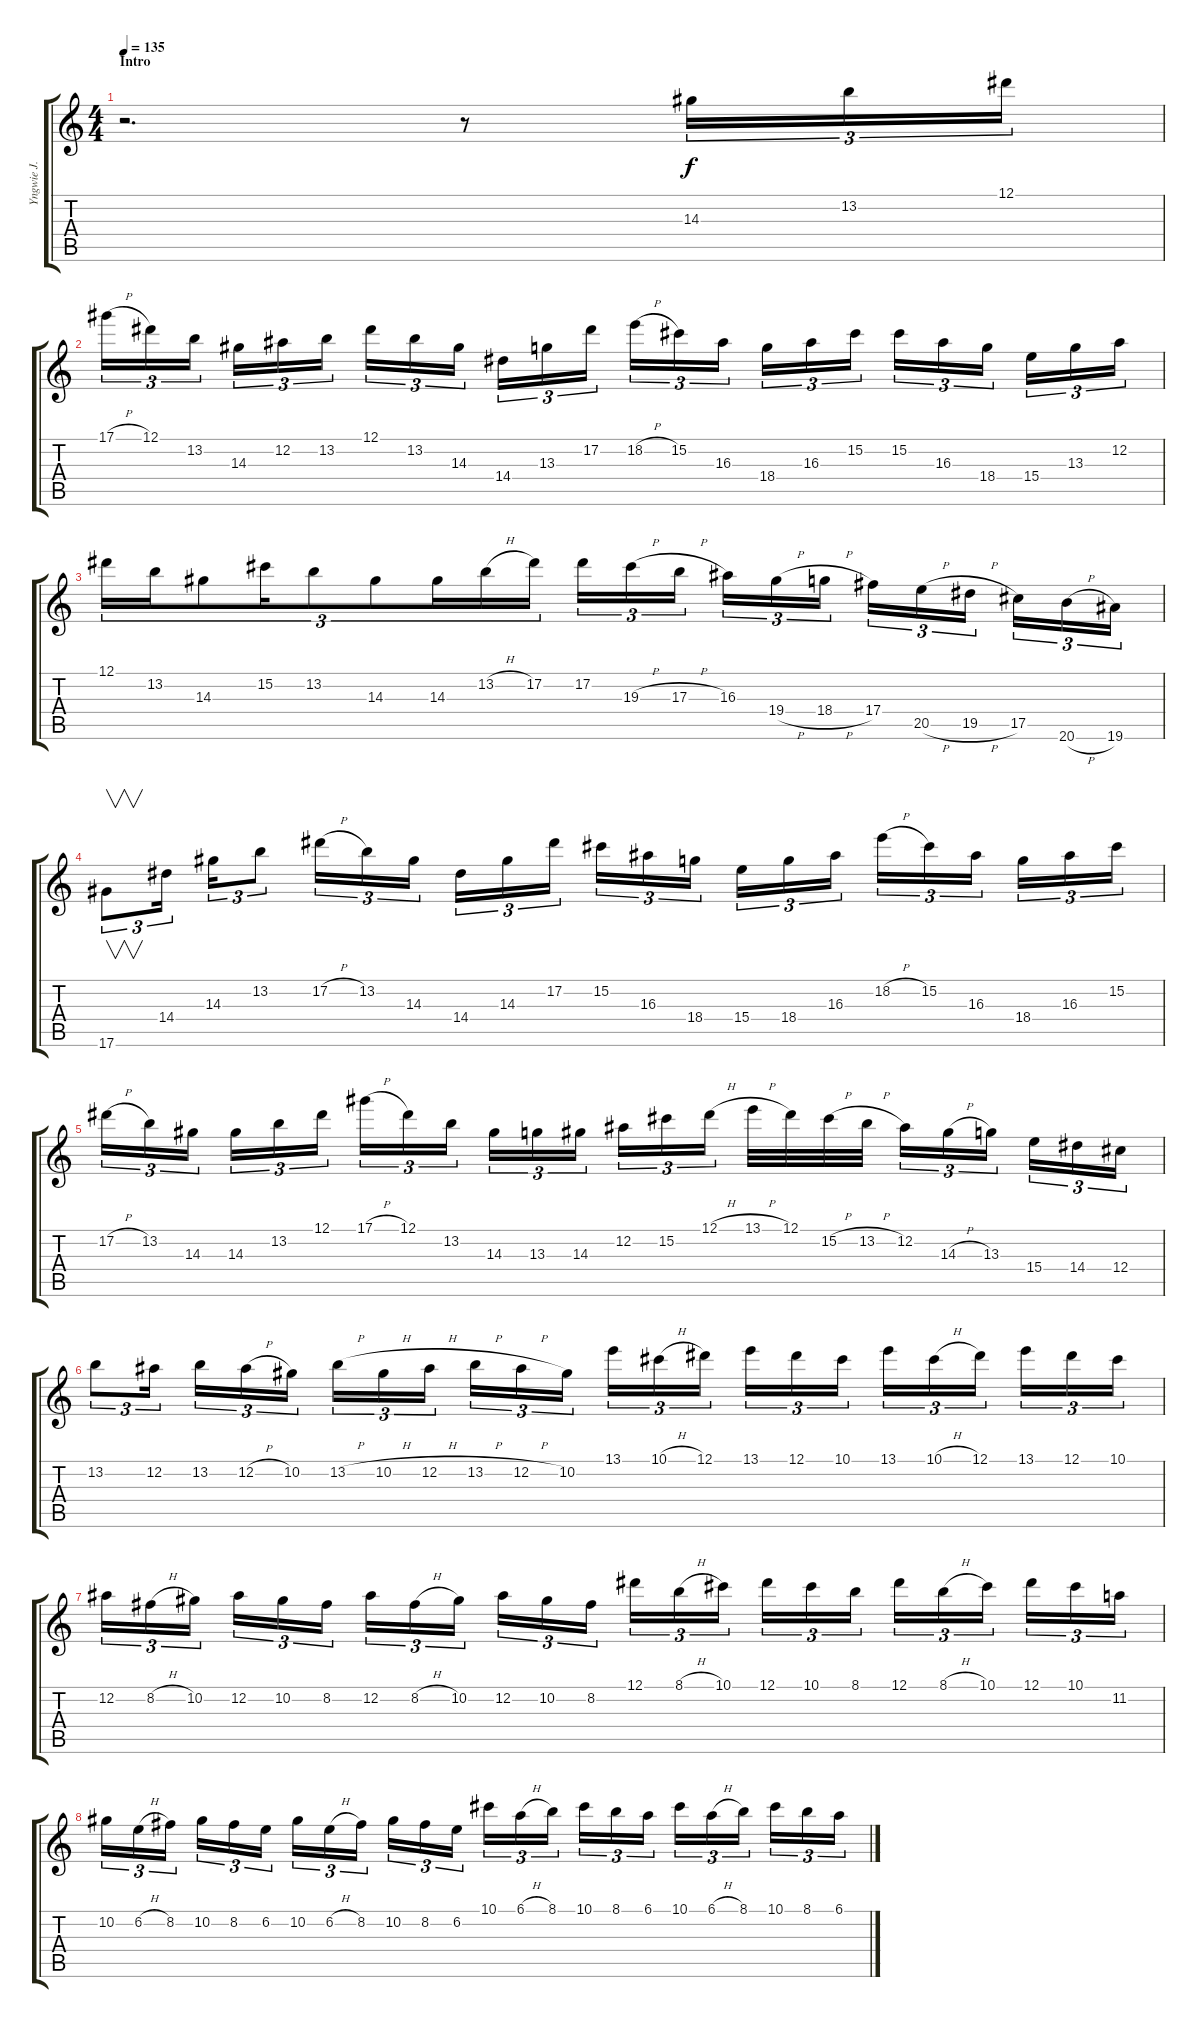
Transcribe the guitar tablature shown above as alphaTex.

\track ("Yngwie J. Malmsteen" "Yngwie J. ") {instrument overdrivenguitar}
\staff {score tabs}
\tuning (Eb4 Bb3 Gb3 Db3 Ab2 Eb2) {hide}
\ts (4 4)
\section ("" "Intro")
\tempo 135
\clef g2
\ks c
r.2{d dy f instrument overdrivenguitar} r.8 14.3.16{tu (3 2)} 13.2.16{tu (3 2)} 12.1.16{tu (3 2)} |
17.1{h}.16{tu (3 2)} 12.1.16{tu (3 2)} 13.2.16{tu (3 2)} 14.3.16{tu (3 2)} 12.2.16{tu (3 2)} 13.2.16{tu (3 2)} 12.1.16{tu (3 2)} 13.2.16{tu (3 2)} 14.3.16{tu (3 2)} 14.4.16{tu (3 2)} 13.3.16{tu (3 2)} 17.2.16{tu (3 2)} 18.2{h}.16{tu (3 2)} 15.2.16{tu (3 2)} 16.3.16{tu (3 2)} 18.4.16{tu (3 2)} 16.3.16{tu (3 2)} 15.2.16{tu (3 2)} 15.2.16{tu (3 2)} 16.3.16{tu (3 2)} 18.4.16{tu (3 2)} 15.4.16{tu (3 2)} 13.3.16{tu (3 2)} 12.2.16{tu (3 2)} |
12.1.16{tu (3 2)} 13.2.16{tu (3 2)} 14.3.8{tu (3 2)} 15.2.16{tu (3 2)} 13.2.8{tu (3 2)} 14.3.8{tu (3 2)} 14.3.16{tu (3 2)} 13.2{h}.16{tu (3 2)} 17.2.16{tu (3 2)} 17.2.16{tu (3 2)} 19.3{h}.16{tu (3 2)} 17.3{h}.16{tu (3 2)} 16.3.16{tu (3 2)} 19.4{h}.16{tu (3 2)} 18.4{h}.16{tu (3 2)} 17.4.16{tu (3 2)} 20.5{h}.16{tu (3 2)} 19.5{h}.16{tu (3 2)} 17.5.16{tu (3 2)} 20.6{h}.16{tu (3 2)} 19.6.16{tu (3 2)} |
17.6.8{v tu (3 2)} 14.4.16{tu (3 2)} 14.3.16{tu (3 2)} 13.2.8{tu (3 2)} 17.2{h}.16{tu (3 2)} 13.2.16{tu (3 2)} 14.3.16{tu (3 2)} 14.4.16{tu (3 2)} 14.3.16{tu (3 2)} 17.2.16{tu (3 2)} 15.2.16{tu (3 2)} 16.3.16{tu (3 2)} 18.4.16{tu (3 2)} 15.4.16{tu (3 2)} 18.4.16{tu (3 2)} 16.3.16{tu (3 2)} 18.2{h}.16{tu (3 2)} 15.2.16{tu (3 2)} 16.3.16{tu (3 2)} 18.4.16{tu (3 2)} 16.3.16{tu (3 2)} 15.2.16{tu (3 2)} |
17.2{h}.16{tu (3 2)} 13.2.16{tu (3 2)} 14.3.16{tu (3 2)} 14.3.16{tu (3 2)} 13.2.16{tu (3 2)} 12.1.16{tu (3 2)} 17.1{h}.16{tu (3 2)} 12.1.16{tu (3 2)} 13.2.16{tu (3 2)} 14.3.16{tu (3 2)} 13.3.16{tu (3 2)} 14.3.16{tu (3 2)} 12.2.16{tu (3 2)} 15.2.16{tu (3 2)} 12.1{h}.16{tu (3 2)} 13.1{h}.32 12.1.32 15.2{h}.32 13.2{h}.32 12.2.16{tu (3 2)} 14.3{h}.16{tu (3 2)} 13.3.16{tu (3 2)} 15.4.16{tu (3 2)} 14.4.16{tu (3 2)} 12.4.16{tu (3 2)} |
13.2.8{tu (3 2)} 12.2.16{tu (3 2)} 13.2.16{tu (3 2)} 12.2{h}.16{tu (3 2)} 10.2.16{tu (3 2)} 13.2{h}.16{tu (3 2)} 10.2{h}.16{tu (3 2)} 12.2{h}.16{tu (3 2)} 13.2{h}.16{tu (3 2)} 12.2{h}.16{tu (3 2)} 10.2.16{tu (3 2)} 13.1.16{tu (3 2)} 10.1{h}.16{tu (3 2)} 12.1.16{tu (3 2)} 13.1.16{tu (3 2)} 12.1.16{tu (3 2)} 10.1.16{tu (3 2)} 13.1.16{tu (3 2)} 10.1{h}.16{tu (3 2)} 12.1.16{tu (3 2)} 13.1.16{tu (3 2)} 12.1.16{tu (3 2)} 10.1.16{tu (3 2)} |
12.2.16{tu (3 2)} 8.2{h}.16{tu (3 2)} 10.2.16{tu (3 2)} 12.2.16{tu (3 2)} 10.2.16{tu (3 2)} 8.2.16{tu (3 2)} 12.2.16{tu (3 2)} 8.2{h}.16{tu (3 2)} 10.2.16{tu (3 2)} 12.2.16{tu (3 2)} 10.2.16{tu (3 2)} 8.2.16{tu (3 2)} 12.1.16{tu (3 2)} 8.1{h}.16{tu (3 2)} 10.1.16{tu (3 2)} 12.1.16{tu (3 2)} 10.1.16{tu (3 2)} 8.1.16{tu (3 2)} 12.1.16{tu (3 2)} 8.1{h}.16{tu (3 2)} 10.1.16{tu (3 2)} 12.1.16{tu (3 2)} 10.1.16{tu (3 2)} 11.2.16{tu (3 2)} |
10.2.16{tu (3 2)} 6.2{h}.16{tu (3 2)} 8.2.16{tu (3 2)} 10.2.16{tu (3 2)} 8.2.16{tu (3 2)} 6.2.16{tu (3 2)} 10.2.16{tu (3 2)} 6.2{h}.16{tu (3 2)} 8.2.16{tu (3 2)} 10.2.16{tu (3 2)} 8.2.16{tu (3 2)} 6.2.16{tu (3 2)} 10.1.16{tu (3 2)} 6.1{h}.16{tu (3 2)} 8.1.16{tu (3 2)} 10.1.16{tu (3 2)} 8.1.16{tu (3 2)} 6.1.16{tu (3 2)} 10.1.16{tu (3 2)} 6.1{h}.16{tu (3 2)} 8.1.16{tu (3 2)} 10.1.16{tu (3 2)} 8.1.16{tu (3 2)} 6.1.16{tu (3 2)}
